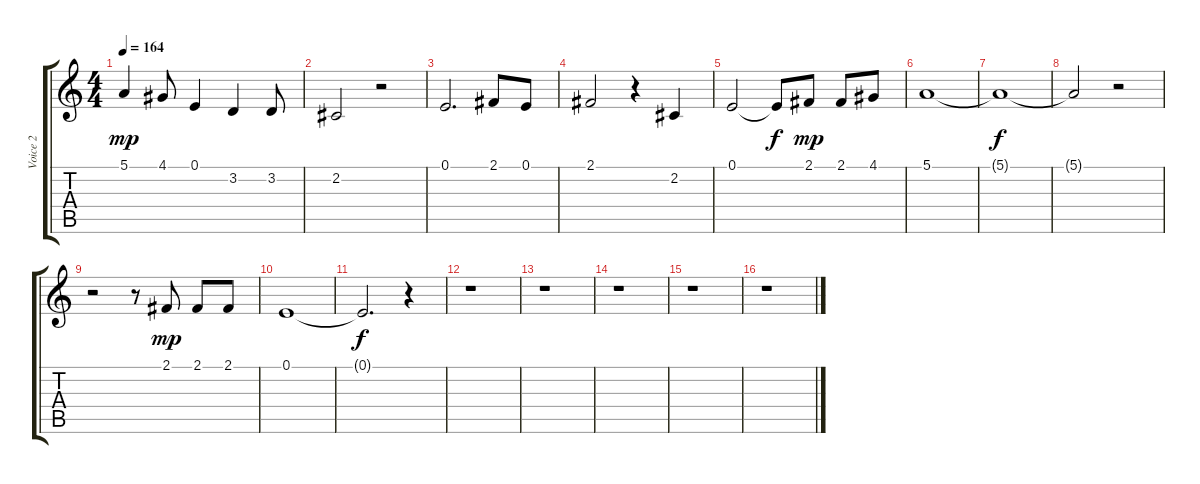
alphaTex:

\track ("Voice 2" "Voice 2") {instrument synthvoice}
\staff {score tabs}
\tuning (E4 B3 G3 D3 A2 E2) {hide}
\ts (4 4)
\tempo 164
\clef g2
\ks c
5.1.4{dy mp} 4.1.8 0.1.4 3.2.4 3.2.8 |
2.2.2 r.2 |
0.1.2{d} 2.1.8 0.1.8 |
2.1.2 r.4 2.2.4 |
0.1.2 0.1{t}.8{dy f} 2.1.8{dy mp} 2.1.8 4.1.8 |
5.1.1 |
5.1{t}.1{dy f} |
5.1{t}.2 r.2 |
r.2 r.8 2.1.8{dy mp} 2.1.8 2.1.8 |
0.1.1 |
0.1{t}.2{d dy f} r.4 |
r.1 |
r.1 |
r.1 |
r.1 |
r.1
